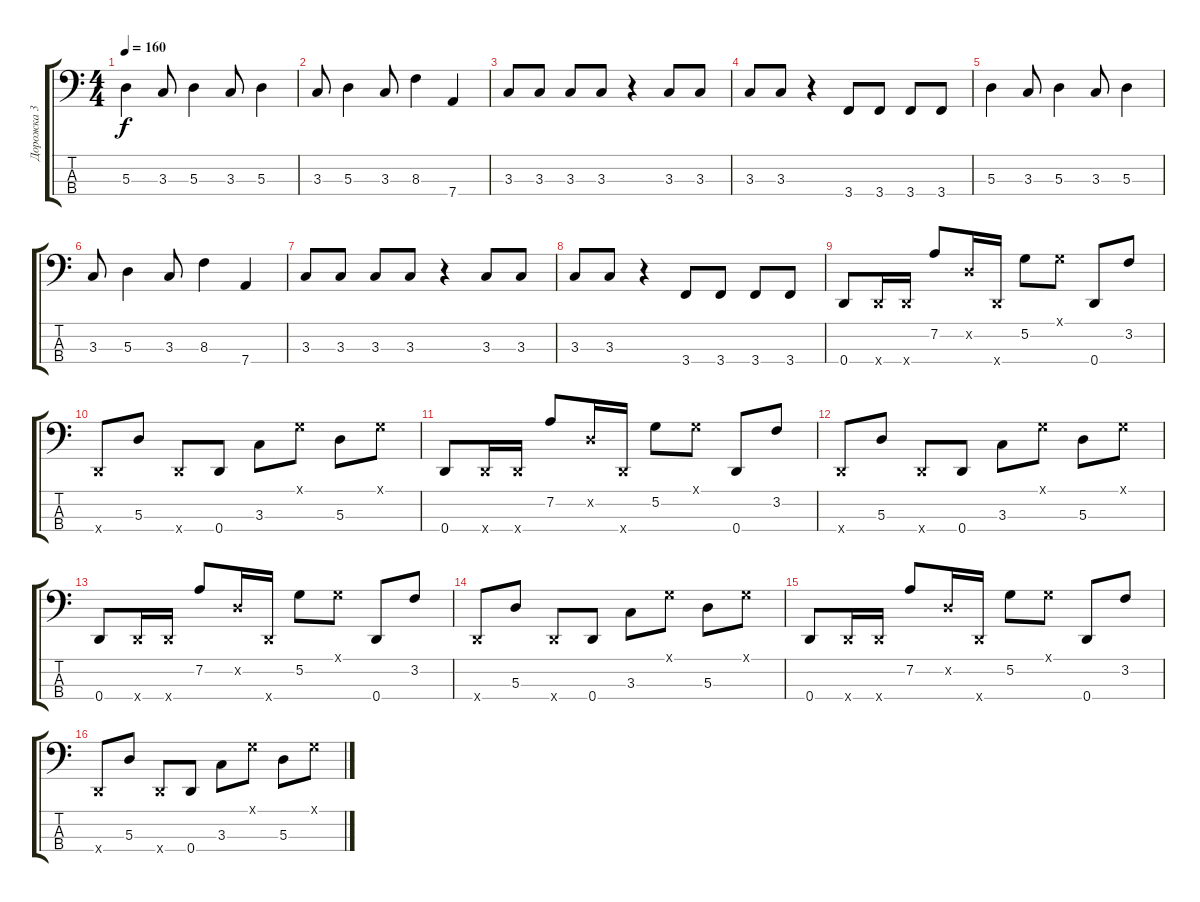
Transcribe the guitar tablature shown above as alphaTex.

\track ("Дорожка 3" "Дорожка 3") {instrument electricbasspick}
\staff {score tabs}
\tuning (G2 D2 A1 D1) {hide}
\ts (4 4)
\tempo 160
\clef f4
\ks c
5.3.4{dy f} 3.3.8 5.3.4 3.3.8 5.3.4 |
3.3.8 5.3.4 3.3.8 8.3.4 7.4.4 |
3.3.8 3.3.8 3.3.8 3.3.8 r.4 3.3.8 3.3.8 |
3.3.8 3.3.8 r.4 3.4.8 3.4.8 3.4.8 3.4.8 |
5.3.4 3.3.8 5.3.4 3.3.8 5.3.4 |
3.3.8 5.3.4 3.3.8 8.3.4 7.4.4 |
3.3.8 3.3.8 3.3.8 3.3.8 r.4 3.3.8 3.3.8 |
3.3.8 3.3.8 r.4 3.4.8 3.4.8 3.4.8 3.4.8 |
0.4.8{instrument slapbass1} 0.4{x}.16 0.4{x}.16 7.2.8 0.2{x}.16 0.4{x}.16 5.2.8 0.1{x}.8 0.4.8 3.2.8 |
0.4{x}.8 5.3.8 0.4{x}.8 0.4.8 3.3.8 0.1{x}.8 5.3.8 0.1{x}.8 |
0.4.8 0.4{x}.16 0.4{x}.16 7.2.8 0.2{x}.16 0.4{x}.16 5.2.8 0.1{x}.8 0.4.8 3.2.8 |
0.4{x}.8 5.3.8 0.4{x}.8 0.4.8 3.3.8 0.1{x}.8 5.3.8 0.1{x}.8 |
0.4.8 0.4{x}.16 0.4{x}.16 7.2.8 0.2{x}.16 0.4{x}.16 5.2.8 0.1{x}.8 0.4.8 3.2.8 |
0.4{x}.8 5.3.8 0.4{x}.8 0.4.8 3.3.8 0.1{x}.8 5.3.8 0.1{x}.8 |
0.4.8 0.4{x}.16 0.4{x}.16 7.2.8 0.2{x}.16 0.4{x}.16 5.2.8 0.1{x}.8 0.4.8 3.2.8 |
0.4{x}.8 5.3.8 0.4{x}.8 0.4.8 3.3.8 0.1{x}.8 5.3.8 0.1{x}.8
